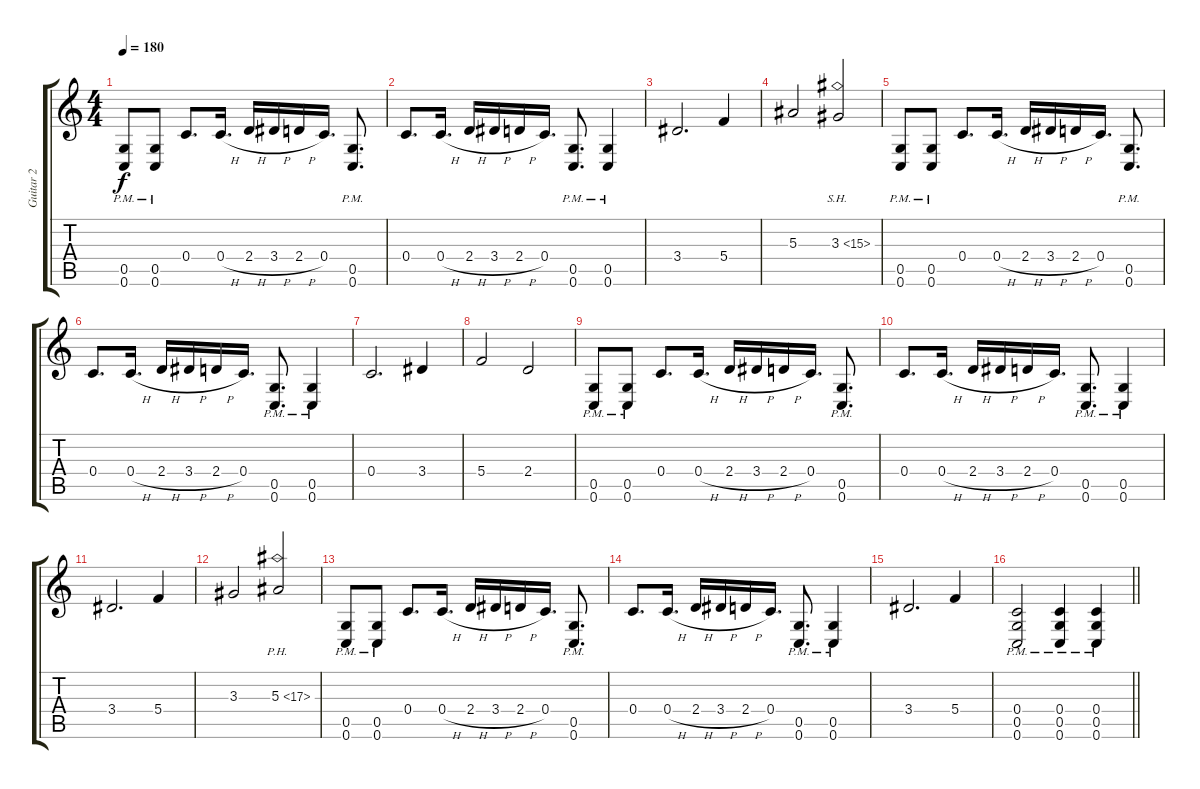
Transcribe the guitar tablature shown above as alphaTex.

\track ("Guitar 2" "Guitar 2") {instrument overdrivenguitar}
\staff {score tabs}
\tuning (D4 A3 F3 C3 G2 C2) {hide}
\ts (4 4)
\tempo 180
\clef g2
\ks c
(0.5{pm} 0.6).8{dy f} (0.5{pm} 0.6).8 0.4.8{d} 0.4{h}.16{d} 2.4{h}.16 3.4{h}.16 2.4{h}.16 0.4.16{d} (0.5{pm} 0.6).8{d} |
0.4.8{d} 0.4{h}.16{d} 2.4{h}.16 3.4{h}.16 2.4{h}.16 0.4.16{d} (0.5{pm} 0.6).8{d} (0.5{pm} 0.6).4 |
3.4.2{d} 5.4.4 |
5.3.2 3.3{sh 12}.2 |
(0.5{pm} 0.6).8 (0.5{pm} 0.6).8 0.4.8{d} 0.4{h}.16{d} 2.4{h}.16 3.4{h}.16 2.4{h}.16 0.4.16{d} (0.5{pm} 0.6).8{d} |
0.4.8{d} 0.4{h}.16{d} 2.4{h}.16 3.4{h}.16 2.4{h}.16 0.4.16{d} (0.5{pm} 0.6).8{d} (0.5{pm} 0.6).4 |
0.4.2{d} 3.4.4 |
5.4.2 2.4.2 |
(0.5{pm} 0.6).8 (0.5{pm} 0.6).8 0.4.8{d} 0.4{h}.16{d} 2.4{h}.16 3.4{h}.16 2.4{h}.16 0.4.16{d} (0.5{pm} 0.6).8{d} |
0.4.8{d} 0.4{h}.16{d} 2.4{h}.16 3.4{h}.16 2.4{h}.16 0.4.16{d} (0.5{pm} 0.6).8{d} (0.5{pm} 0.6).4 |
3.4.2{d} 5.4.4 |
3.3.2 5.3{ph 12}.2 |
(0.5{pm} 0.6).8 (0.5{pm} 0.6).8 0.4.8{d} 0.4{h}.16{d} 2.4{h}.16 3.4{h}.16 2.4{h}.16 0.4.16{d} (0.5{pm} 0.6).8{d} |
0.4.8{d} 0.4{h}.16{d} 2.4{h}.16 3.4{h}.16 2.4{h}.16 0.4.16{d} (0.5{pm} 0.6).8{d} (0.5{pm} 0.6).4 |
3.4.2{d} 5.4.4 |
\barLineRight lightlight
(0.4{pm} 0.5 0.6).2 (0.4{pm} 0.5 0.6).4 (0.4 0.5 0.6{pm}).4
